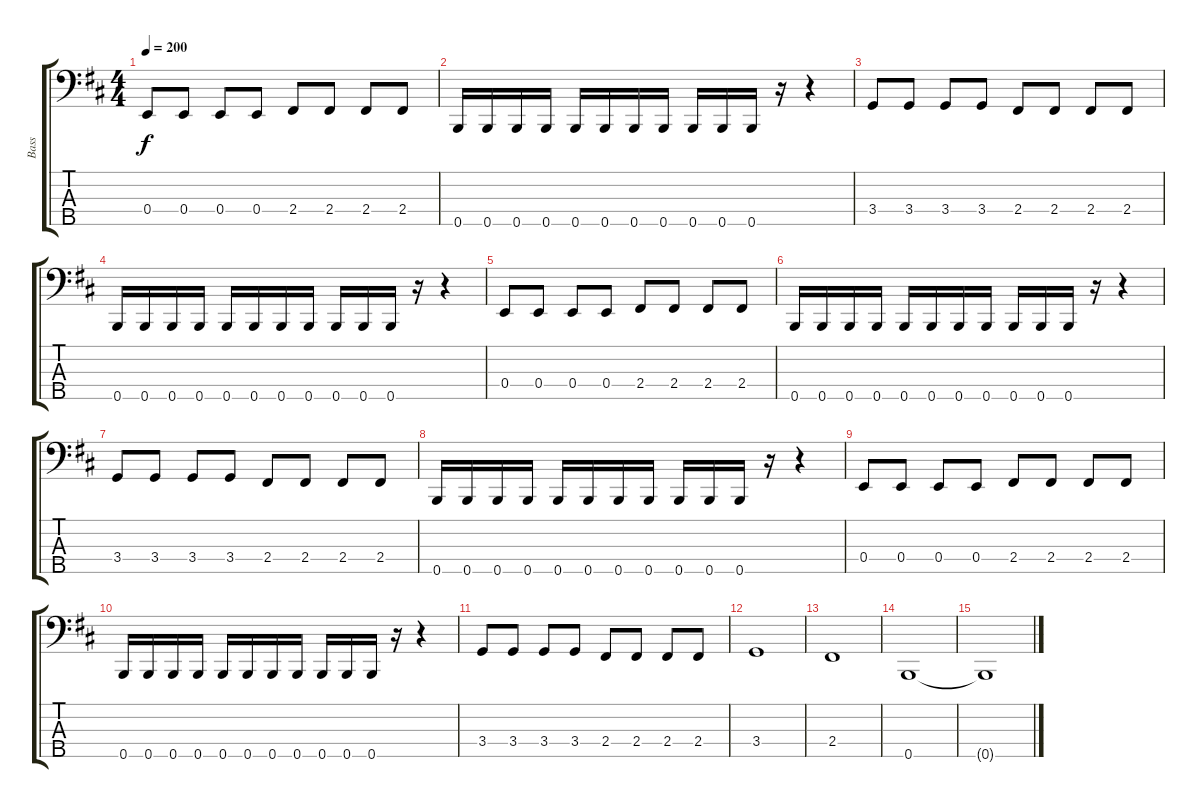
\track ("Bass" "Bass") {instrument electricbassfinger}
\staff {score tabs}
\tuning (G2 D2 A1 E1 B0) {hide}
\ts (4 4)
\tempo 200
\clef f4
\ks bminor
0.4.8{dy f} 0.4.8 0.4.8 0.4.8 2.4.8 2.4.8 2.4.8 2.4.8 |
0.5.16 0.5.16 0.5.16 0.5.16 0.5.16 0.5.16 0.5.16 0.5.16 0.5.16 0.5.16 0.5.16 r.16 r.4 |
3.4.8 3.4.8 3.4.8 3.4.8 2.4.8 2.4.8 2.4.8 2.4.8 |
0.5.16 0.5.16 0.5.16 0.5.16 0.5.16 0.5.16 0.5.16 0.5.16 0.5.16 0.5.16 0.5.16 r.16 r.4 |
0.4.8 0.4.8 0.4.8 0.4.8 2.4.8 2.4.8 2.4.8 2.4.8 |
0.5.16 0.5.16 0.5.16 0.5.16 0.5.16 0.5.16 0.5.16 0.5.16 0.5.16 0.5.16 0.5.16 r.16 r.4 |
3.4.8 3.4.8 3.4.8 3.4.8 2.4.8 2.4.8 2.4.8 2.4.8 |
0.5.16 0.5.16 0.5.16 0.5.16 0.5.16 0.5.16 0.5.16 0.5.16 0.5.16 0.5.16 0.5.16 r.16 r.4 |
0.4.8 0.4.8 0.4.8 0.4.8 2.4.8 2.4.8 2.4.8 2.4.8 |
0.5.16 0.5.16 0.5.16 0.5.16 0.5.16 0.5.16 0.5.16 0.5.16 0.5.16 0.5.16 0.5.16 r.16 r.4 |
3.4.8 3.4.8 3.4.8 3.4.8 2.4.8 2.4.8 2.4.8 2.4.8 |
3.4.1 |
2.4.1 |
0.5.1 |
0.5{t}.1
